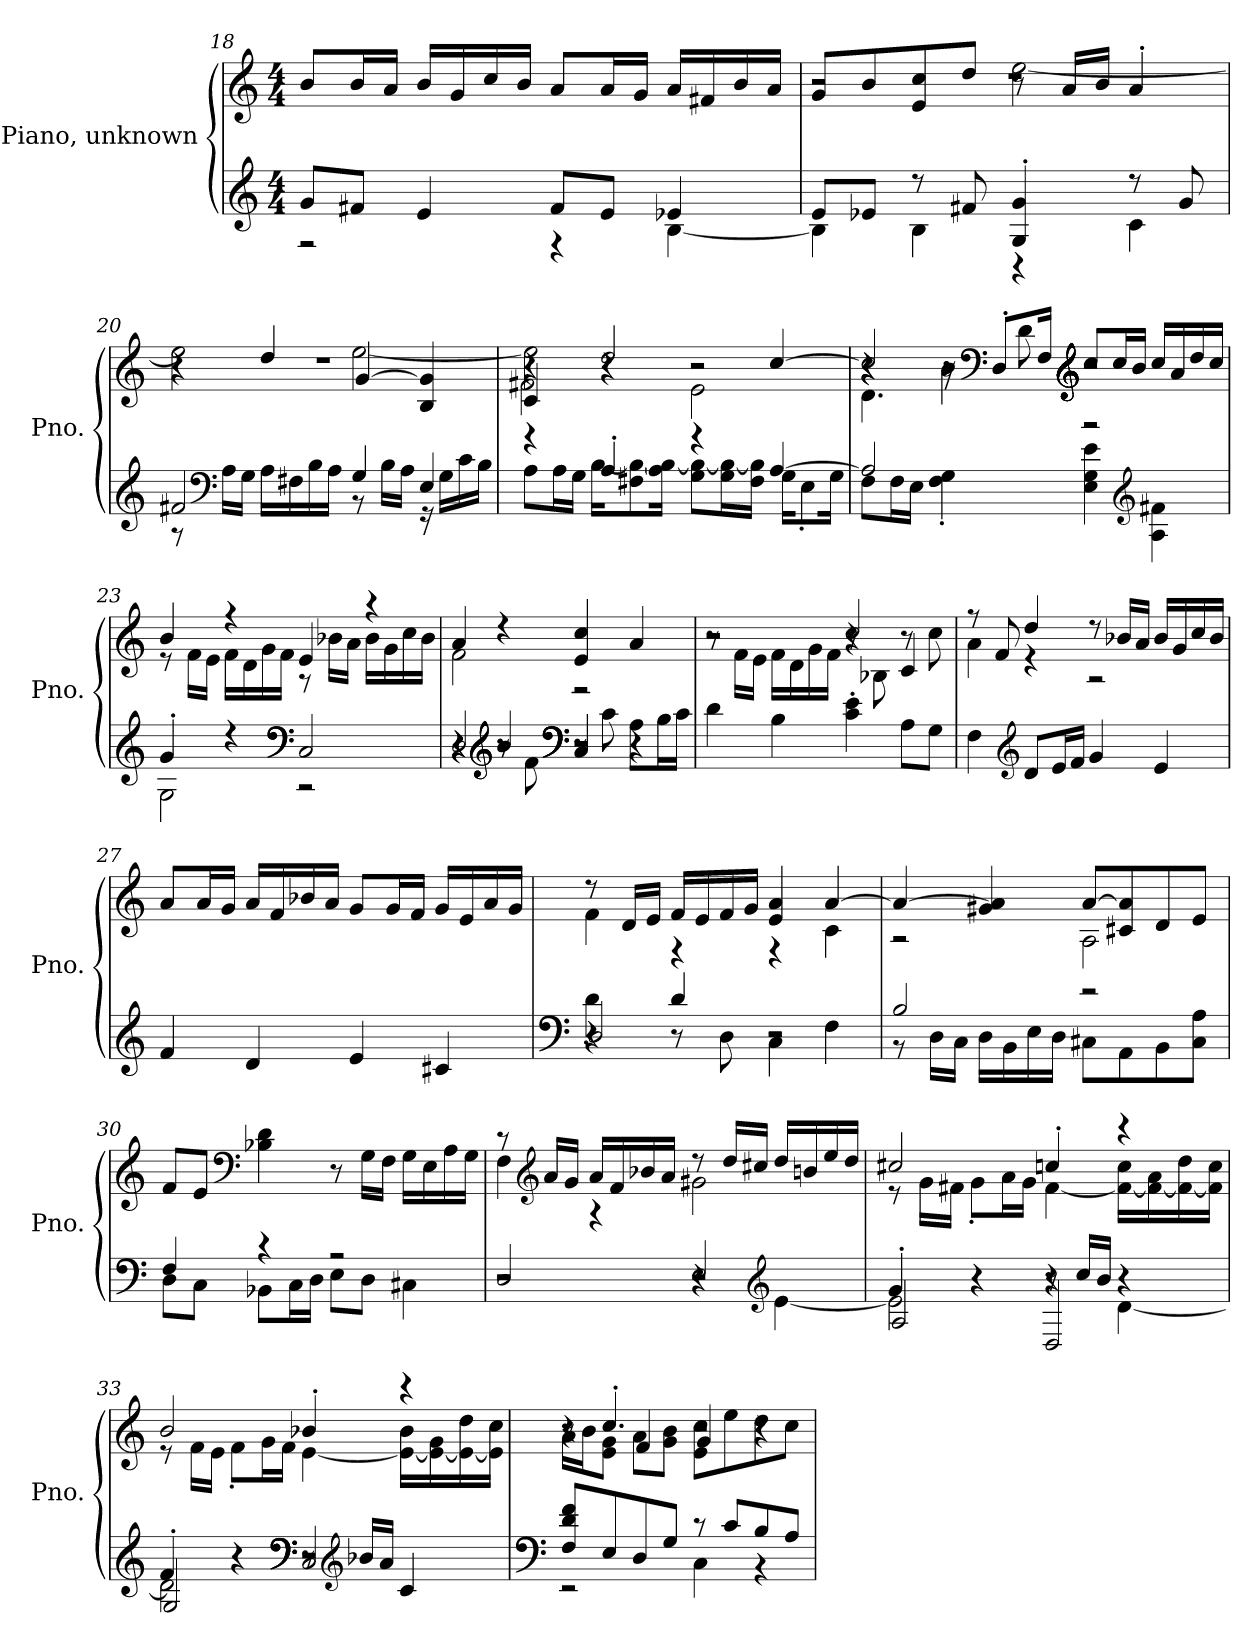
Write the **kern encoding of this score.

**kern	**kern
*part1	*part1
*staff2	*staff1
*I"Piano, unknown	*
*I'Pno.	*
*clefG2	*clefG2
*k[]	*k[]
*M4/4	*M4/4
=18	=18
*^	*
8g/L	2r	8b/L
8f#X/J	.	16b/L
.	.	16a/JJ
4e/	.	16b/LL
.	.	16g/
.	.	16cc/
.	.	16b/JJ
8f#/L	4r	8a/L
8e/J	.	16a/L
.	.	16g/JJ
4e-X/	[4B\	16a/LL
.	.	16f#X/
.	.	16b/
.	.	16a/JJ
=19	=19	=19
*	*	*^
*	*	*	*^
8e/L	4B\]	1r	2r	8g/L
8e-X/J	.	.	.	8b/
8r	4B\	.	.	8e/ 8cc/
8f#X/	.	.	.	8dd/J
4G/' 4g/'	4r	.	[2ee\	8r
.	.	.	.	16a/LL
.	.	.	.	16b/JJ
8r	4c\	.	.	4a'/
8g/	.	.	.	.
!!LO:PB:g=z	!!	!!
=20	=20	=20	=20	=20
2f#X/	8r	1r	2ee\]	4r
*clefF4	*	*	*	*
.	16A\LL	.	.	.
.	16G\JJ	.	.	.
.	16A\LL	.	.	4dd/
.	16F#X\	.	.	.
.	16B\	.	.	.
.	16A\JJ	.	.	.
4G/	8r	.	[2ee\	[4g/
.	16B\LL	.	.	.
.	16A\JJ	.	.	.
4E/	16r	.	.	4B/ 4g/]
.	16G\LL	.	.	.
.	16c\	.	.	.
.	16B\JJ	.	.	.
=21	=21	=21	=21	=21
*	*	*	*	*^
4r	8A\L	4r	2ee\]	4c/	2f#X\
.	16A\L	.	.	.	.
.	16G\JJ	.	.	.	.
4A'/	[16B\KL	2dd/	.	4r	.
.	8F#X\ 8B\_	.	.	.	.
.	16A\ 16B\_Jk	.	.	.	.
4r	8G\ 8B\_L	.	2r	2r	2e\
.	16G\ 16B\_L	.	.	.	.
.	16F#\ 16B\]JJ	.	.	.	.
[4A/	16G\KL	[4cc/	.	.	.
.	8E'\	.	.	.	.
.	16G\Jk	.	.	.	.
!!LO:LB:g=z	!!	!!	!!
=22	=22	=22	=22	=22	=22
2A/]	8F\L	2cc/]	4.d\	4r	4r
.	16F\L	.	.	.	.
.	16E\JJ	.	.	.	.
.	4F\' 4G\'	.	.	16r	4b\
*	*	*clefF4	*	*	*
.	.	.	.	8D'/L	.
.	.	.	8d\	.	.
.	.	.	.	16F/Jk	.
*	*	*clefG2	*	*	*
2r	4E\ 4G\ 4e\	2r	2r	8cc/L	2r
.	.	.	.	16cc/L	.
.	.	.	.	16b/JJ	.
*clefG2	*	*	*	*	*
.	4A\ 4f#X\	.	.	16cc/LL	.
.	.	.	.	16a/	.
.	.	.	.	16dd/	.
.	.	.	.	16cc/JJ	.
*	*	*	*v	*v	*v
=23	=23	=23	=23
4g'/	2G\	4b/	8r
.	.	.	16f\LL
.	.	.	16e\JJ
4r	.	4r	16f\LL
.	.	.	16d\
.	.	.	16g\
.	.	.	16f\JJ
*clefF4	*	*	*
2C/	2r	4e/	8r
.	.	.	16b-X\LL
.	.	.	16a\JJ
.	.	4r	16b-\LL
.	.	.	16g\
.	.	.	16cc\
.	.	.	16b-\JJ
!!LO:LB:g=z	!!
=24	=24	=24	=24
*	*^	*	*
4r	4r	2D/	4a/	2f\
*clefG2	*	*	*	*
4b/	8r	.	4r	.
.	8f\	.	.	.
*clefF4	*	*	*	*
2r	8r	4C/	4e/ 4cc/	2r
.	8c\	.	.	.
.	8A\L	4r	4a/	.
.	16B\L	.	.	.
.	16c\JJ	.	.	.
*v	*v	*v	*	*
=25	=25	=25
*	*	*^
4d\	2r	8r	2r
.	.	16f\LL	.
.	.	16e\JJ	.
4B\	.	16f\LL	.
.	.	16d\	.
.	.	16g\	.
.	.	16f\JJ	.
4c\' 4e\'	2cc/	8r	4r
.	.	8B-X\	.
8A\L	.	8r	4c/
8G\J	.	8cc\	.
*	*	*v	*v
=26	=26	=26
4F\	8r	4a\
.	8f/	.
*clefG2	*	*
8d/L	4dd/	4r
16e/L	.	.
16f/JJ	.	.
4g/	8r	2r
.	16b-X/LL	.
.	16a/JJ	.
4e/	16b-/LL	.
.	16g/	.
.	16cc/	.
.	16b-/JJ	.
*	*v	*v
!!LO:LB:g=z
=27	=27
4f/	8a/L
.	16a/L
.	16g/JJ
4d/	16a/LL
.	16f/
.	16b-X/
.	16a/JJ
4e/	8g/L
.	16g/L
.	16f/JJ
4c#X/	16g/LL
.	16e/
.	16a/
.	16g/JJ
=28	=28
*clefF4	*
*^	*^
*	*^	*	*
4r	4d'\	2D/	8r	4f\
.	.	.	16d/LL	.
.	.	.	16e/JJ	.
4d/	8r	.	16f/LL	4r
.	.	.	16e/	.
.	8D\	.	16f/	.
.	.	.	16g/JJ	.
2r	4C\	2r	4e/ 4a/	4r
.	4F\	.	[4a/	4c\
*	*v	*v	*	*
=29	=29	=29	=29
2B/	8r	4a/_	2r
.	16D\LL	.	.
.	16C\JJ	.	.
.	16D\LL	4g#X/ 4a/]	.
.	16BB\	.	.
.	16E\	.	.
.	16D\JJ	.	.
2r	8C#X\L	[8a/L	2A\
.	8AA\	8c#X/ 8a/]	.
.	8BB\	8d/	.
.	8C#\ 8A\J	8e/J	.
*	*	*v	*v
!!LO:LB:g=z
=30	=30	=30
4F/	8D\L	8f/L
.	8C\J	8e/J
*	*	*clefF4
4r	8BB-X\L	4B-X\ 4d\
.	16C\L	.
.	16D\JJ	.
2r	8E\L	8r
.	8D\J	16G\LL
.	.	16F\JJ
.	4C#X\	16G\LL
.	.	16E\
.	.	16A\
.	.	16G\JJ
=31	=31	=31
*	*^	*^
2D/	2r	2r	8r	4F\
*	*	*	*clefG2	*
.	.	.	16a/LL	.
.	.	.	16g/JJ	.
.	.	.	16a/LL	4r
.	.	.	16f/	.
.	.	.	16b-X/	.
.	.	.	16a/JJ	.
2r	4r	2E/	8r	2g#X\
.	.	.	16dd/LL	.
.	.	.	16cc#X/JJ	.
*clefG2	*	*	*	*
.	[4e\	.	16dd/LL	.
.	.	.	16bn/	.
.	.	.	16ee/	.
.	.	.	16dd/JJ	.
!!LO:LB:g=z	!!
=32	=32	=32	=32	=32
4g'/	2e\]	2A/	2cc#X/	8r
.	.	.	.	16g\LL
.	.	.	.	16f#X\JJ
4r	.	.	.	8g'\L
.	.	.	.	16a\L
.	.	.	.	16g\JJ
8r	4r	2D/	4ccn'/	[4f#\
16cc/LL	.	.	.	.
16b/JJ	.	.	.	.
4r	[4d\	.	4r	16f#\_ 16cc\LL
.	.	.	.	16f#\_ 16a\
.	.	.	.	16f#\_ 16dd\
.	.	.	.	16f#\] 16cc\JJ
=33	=33	=33	=33	=33
4f'/	2d\]	2G/	2b/	8r
.	.	.	.	16f\LL
.	.	.	.	16e\JJ
4r	.	.	.	8f'\L
.	.	.	.	16g\L
.	.	.	.	16f\JJ
*clefF4	*	*	*	*
8r	2r	2C/	4b-X'/	[4e\
*clefG2	*	*	*	*
16b-X/LL	.	.	.	.
16a/JJ	.	.	.	.
4c/	.	.	4r	16e\_ 16b-\LL
.	.	.	.	16e\_ 16g\
.	.	.	.	16e\_ 16dd\
.	.	.	.	16e\] 16cc\JJ
*v	*v	*v	*	*
*	*v	*v
!!LO:PB:g=z
=34	=34
*clefF4	*
*^	*^
*	*	*	*^
8F/ 8d/ 8f/L	2r	8r	16a\LL	4r
.	.	.	16b\J	.
8E/	.	4.cc'/	8e\ 8g\J	.
8D/	.	.	8a\L	4f/
8G/J	.	.	8g\ 8b\J	.
8r	4C\	2r	8e\ 8cc\L	4g/
8c/L	.	.	8ee\	.
8B/	4r	.	8dd\	4r
8A/J	.	.	8cc\J	.
*v	*v	*	*	*
*	*v	*v	*v
=	=
*-	*-
